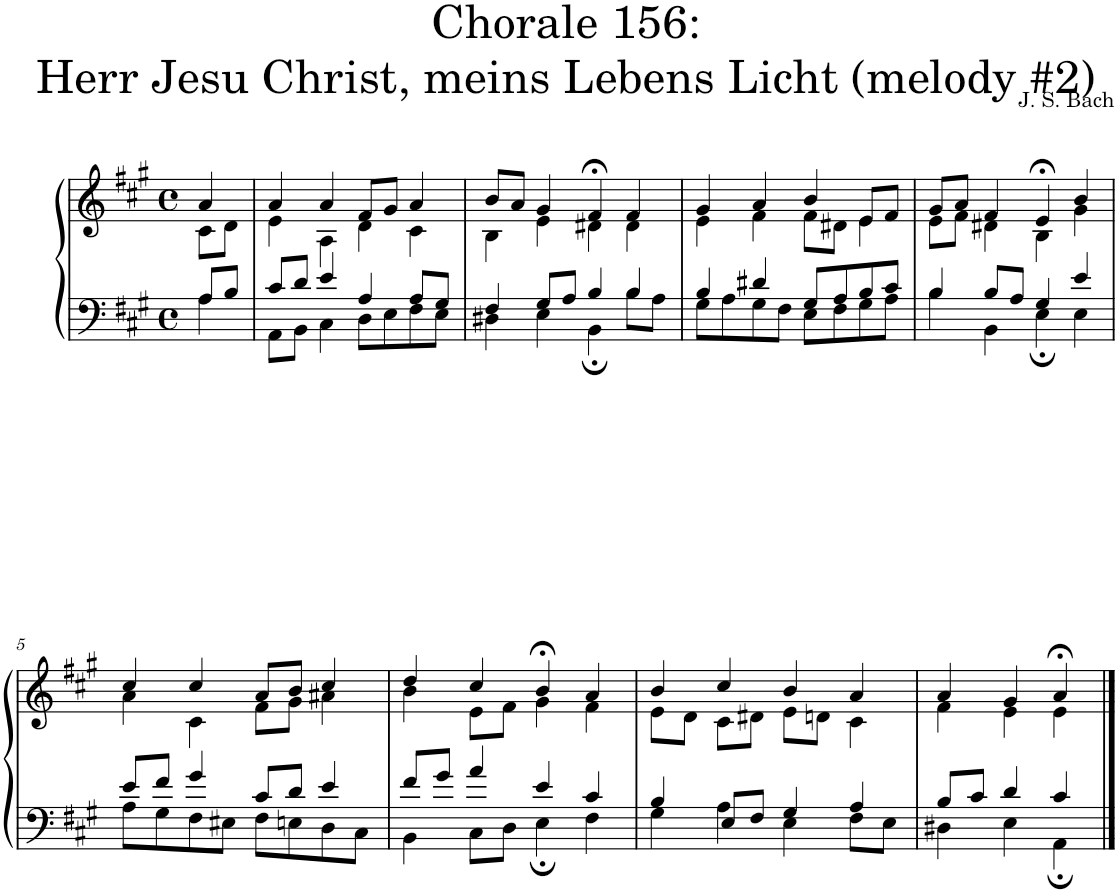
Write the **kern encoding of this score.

**kern	**kern
*part1	*part1
*staff2	*staff1
*I"S,A	*
*clefF4	*clefG2
*k[f#c#g#]	*k[f#c#g#]
*M4/4	*M4/4
*met(c)	*met(c)
=	=
*^	*^
8A/L	4A\	4a/	8c#\L
8B/J	.	.	8d\J
=1	=1	=1	=1
8c#/L	8AA\L	4a/	4e\
8d/J	8BB\J	.	.
4e/	4C#\	4a/	4A\
4A/	8D\L	8f#/L	4d\
.	8E\	8g#/J	.
8A/L	8F#\	4a/	4c#\
8G#/J	8E\J	.	.
=2	=2	=2	=2
4F#/	4D#X\	8b/L	4B\
.	.	8a/J	.
8G#/L	4E\	4g#/	4e\
8A/J	.	.	.
4B/	4BB;\	4f#;</	4d#X\
4B/	8B\L	4f#/	4d#\
.	8A\J	.	.
=3	=3	=3	=3
4B/	8G#\L	4g#/	4e\
.	8A\	.	.
4d#X/	8G#\	4a/	4f#\
.	8F#\J	.	.
8G#/L	8E\L	4b/	8f#\L
8A/	8F#\	.	8d#X\J
8B/	8G#\	8e/L	4e\
8c#/J	8A\J	8f#/J	.
=4	=4	=4	=4
4B/	4B\	8g#/L	8e\L
.	.	8a/J	8f#\J
8B/L	4BB\	4f#/	4d#X\
8A/J	.	.	.
4G#/	4E;\	4e;</	4B\
4e/	4E\	4b/	4g#\
!!LO:LB:g=z	!!
=5	=5	=5	=5
8e/L	8A\L	4cc#/	4a\
8f#/J	8G#\	.	.
4g#/	8F#\	4cc#/	4c#\
.	8E#X\J	.	.
8c#/L	8F#\L	8a/L	8f#\L
8d/J	8En\	8b/J	8g#\J
4e/	8D\	4cc#/	4a#X\
.	8C#\J	.	.
=6	=6	=6	=6
8f#/L	4BB\	4dd/	4b\
8g#/J	.	.	.
4a/	8C#\L	4cc#/	8e\L
.	8D\J	.	8f#\J
4e/	4E;\	4b;</	4g#\
4c#/	4F#\	4a/	4f#\
=7	=7	=7	=7
4B/	4G#\	4b/	8e\L
.	.	.	8d\J
8E/L	4A\	4cc#/	8c#\L
8F#/J	.	.	8d#X\J
4G#/	4E\	4b/	8e\L
.	.	.	8dn\J
4A/	8F#\L	4a/	4c#\
.	8E\J	.	.
=8	=8	=8	=8
8B/L	4D#X\	4a/	4f#\
8c#/J	.	.	.
4d/	4E\	4g#/	4e\
4c#/	4AA;\	4a;</	4e\
*v	*v	*	*
*	*v	*v
==	==
*-	*-
